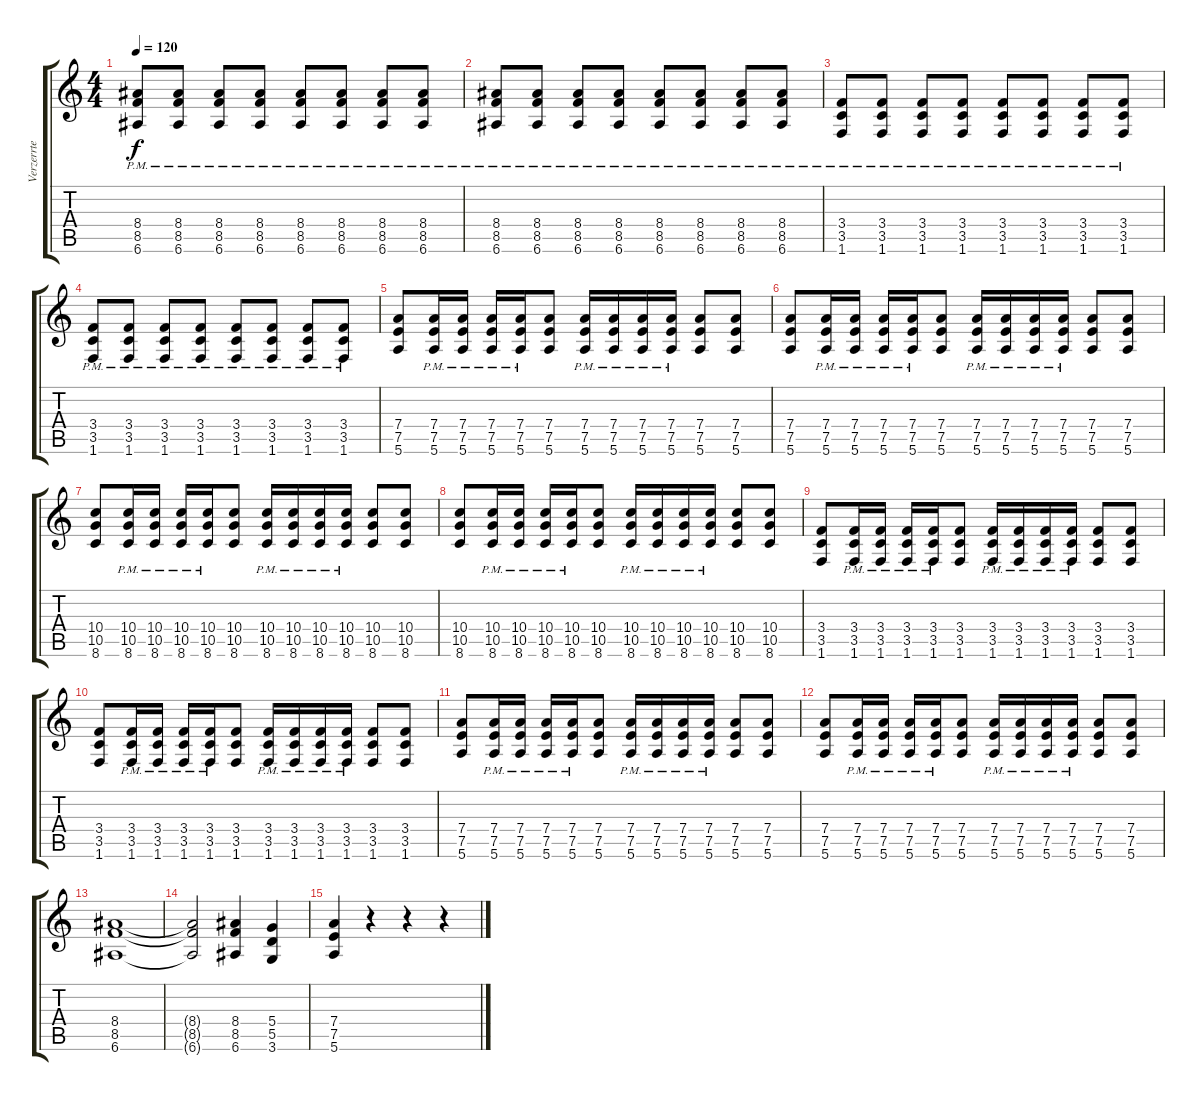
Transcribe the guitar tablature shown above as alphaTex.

\track ("Verzerrte Gitarre" "Verzerrte ") {instrument distortionguitar}
\staff {score tabs}
\tuning (E4 B3 G3 D3 A2 E2) {hide}
\ts (4 4)
\tempo 120
\clef g2
\ks c
(8.4{pm} 8.5{pm} 6.6{pm}).8{dy f} (8.4{pm} 8.5{pm} 6.6{pm}).8 (8.4{pm} 8.5{pm} 6.6{pm}).8 (8.4{pm} 8.5{pm} 6.6{pm}).8 (8.4{pm} 8.5{pm} 6.6{pm}).8 (8.4{pm} 8.5{pm} 6.6{pm}).8 (8.4{pm} 8.5{pm} 6.6{pm}).8 (8.4{pm} 8.5{pm} 6.6{pm}).8 |
(8.4{pm} 8.5{pm} 6.6{pm}).8 (8.4{pm} 8.5{pm} 6.6{pm}).8 (8.4{pm} 8.5{pm} 6.6{pm}).8 (8.4{pm} 8.5{pm} 6.6{pm}).8 (8.4{pm} 8.5{pm} 6.6{pm}).8 (8.4{pm} 8.5{pm} 6.6{pm}).8 (8.4{pm} 8.5{pm} 6.6{pm}).8 (8.4{pm} 8.5{pm} 6.6{pm}).8 |
(3.4{pm} 3.5{pm} 1.6{pm}).8 (3.4{pm} 3.5{pm} 1.6{pm}).8 (3.4{pm} 3.5{pm} 1.6{pm}).8 (3.4{pm} 3.5{pm} 1.6{pm}).8 (3.4{pm} 3.5{pm} 1.6{pm}).8 (3.4{pm} 3.5{pm} 1.6{pm}).8 (3.4{pm} 3.5{pm} 1.6{pm}).8 (3.4{pm} 3.5{pm} 1.6{pm}).8 |
(3.4{pm} 3.5{pm} 1.6{pm}).8 (3.4{pm} 3.5{pm} 1.6{pm}).8 (3.4{pm} 3.5{pm} 1.6{pm}).8 (3.4{pm} 3.5{pm} 1.6{pm}).8 (3.4{pm} 3.5{pm} 1.6{pm}).8 (3.4{pm} 3.5{pm} 1.6{pm}).8 (3.4{pm} 3.5{pm} 1.6{pm}).8 (3.4{pm} 3.5{pm} 1.6{pm}).8 |
(7.4 7.5 5.6).8 (7.4{pm} 7.5{pm} 5.6{pm}).16 (7.4{pm} 7.5{pm} 5.6{pm}).16 (7.4{pm} 7.5{pm} 5.6{pm}).16 (7.4{pm} 7.5{pm} 5.6{pm}).16 (7.4 7.5 5.6).8 (7.4{pm} 7.5{pm} 5.6{pm}).16 (7.4{pm} 7.5{pm} 5.6{pm}).16 (7.4{pm} 7.5{pm} 5.6{pm}).16 (7.4{pm} 7.5{pm} 5.6{pm}).16 (7.4 7.5 5.6).8 (7.4 7.5 5.6).8 |
(7.4 7.5 5.6).8 (7.4{pm} 7.5{pm} 5.6{pm}).16 (7.4{pm} 7.5{pm} 5.6{pm}).16 (7.4{pm} 7.5{pm} 5.6{pm}).16 (7.4{pm} 7.5{pm} 5.6{pm}).16 (7.4 7.5 5.6).8 (7.4{pm} 7.5{pm} 5.6{pm}).16 (7.4{pm} 7.5{pm} 5.6{pm}).16 (7.4{pm} 7.5{pm} 5.6{pm}).16 (7.4{pm} 7.5{pm} 5.6{pm}).16 (7.4 7.5 5.6).8 (7.4 7.5 5.6).8 |
(10.4 10.5 8.6).8 (10.4{pm} 10.5{pm} 8.6{pm}).16 (10.4{pm} 10.5{pm} 8.6{pm}).16 (10.4{pm} 10.5{pm} 8.6{pm}).16 (10.4{pm} 10.5{pm} 8.6{pm}).16 (10.4 10.5 8.6).8 (10.4{pm} 10.5{pm} 8.6{pm}).16 (10.4{pm} 10.5{pm} 8.6{pm}).16 (10.4{pm} 10.5{pm} 8.6{pm}).16 (10.4{pm} 10.5{pm} 8.6{pm}).16 (10.4 10.5 8.6).8 (10.4 10.5 8.6).8 |
(10.4 10.5 8.6).8 (10.4{pm} 10.5{pm} 8.6{pm}).16 (10.4{pm} 10.5{pm} 8.6{pm}).16 (10.4{pm} 10.5{pm} 8.6{pm}).16 (10.4{pm} 10.5{pm} 8.6{pm}).16 (10.4 10.5 8.6).8 (10.4{pm} 10.5{pm} 8.6{pm}).16 (10.4{pm} 10.5{pm} 8.6{pm}).16 (10.4{pm} 10.5{pm} 8.6{pm}).16 (10.4{pm} 10.5{pm} 8.6{pm}).16 (10.4 10.5 8.6).8 (10.4 10.5 8.6).8 |
(3.4 3.5 1.6).8 (3.4{pm} 3.5{pm} 1.6{pm}).16 (3.4{pm} 3.5{pm} 1.6{pm}).16 (3.4{pm} 3.5{pm} 1.6{pm}).16 (3.4{pm} 3.5{pm} 1.6{pm}).16 (3.4 3.5 1.6).8 (3.4{pm} 3.5{pm} 1.6{pm}).16 (3.4{pm} 3.5{pm} 1.6{pm}).16 (3.4{pm} 3.5{pm} 1.6{pm}).16 (3.4{pm} 3.5{pm} 1.6{pm}).16 (3.4 3.5 1.6).8 (3.4 3.5 1.6).8 |
(3.4 3.5 1.6).8 (3.4{pm} 3.5{pm} 1.6{pm}).16 (3.4{pm} 3.5{pm} 1.6{pm}).16 (3.4{pm} 3.5{pm} 1.6{pm}).16 (3.4{pm} 3.5{pm} 1.6{pm}).16 (3.4 3.5 1.6).8 (3.4{pm} 3.5{pm} 1.6{pm}).16 (3.4{pm} 3.5{pm} 1.6{pm}).16 (3.4{pm} 3.5{pm} 1.6{pm}).16 (3.4{pm} 3.5{pm} 1.6{pm}).16 (3.4 3.5 1.6).8 (3.4 3.5 1.6).8 |
(7.4 7.5 5.6).8 (7.4{pm} 7.5{pm} 5.6{pm}).16 (7.4{pm} 7.5{pm} 5.6{pm}).16 (7.4{pm} 7.5{pm} 5.6{pm}).16 (7.4{pm} 7.5{pm} 5.6{pm}).16 (7.4 7.5 5.6).8 (7.4{pm} 7.5{pm} 5.6{pm}).16 (7.4{pm} 7.5{pm} 5.6{pm}).16 (7.4{pm} 7.5{pm} 5.6{pm}).16 (7.4{pm} 7.5{pm} 5.6{pm}).16 (7.4 7.5 5.6).8 (7.4 7.5 5.6).8 |
(7.4 7.5 5.6).8 (7.4{pm} 7.5{pm} 5.6{pm}).16 (7.4{pm} 7.5{pm} 5.6{pm}).16 (7.4{pm} 7.5{pm} 5.6{pm}).16 (7.4{pm} 7.5{pm} 5.6{pm}).16 (7.4 7.5 5.6).8 (7.4{pm} 7.5{pm} 5.6{pm}).16 (7.4{pm} 7.5{pm} 5.6{pm}).16 (7.4{pm} 7.5{pm} 5.6{pm}).16 (7.4{pm} 7.5{pm} 5.6{pm}).16 (7.4 7.5 5.6).8 (7.4 7.5 5.6).8 |
(8.4 8.5 6.6).1 |
(8.4{t} 8.5{t} 6.6{t}).2 (8.4 8.5 6.6).4 (5.4 5.5 3.6).4 |
(7.4 7.5 5.6).4 r.4 r.4 r.4
